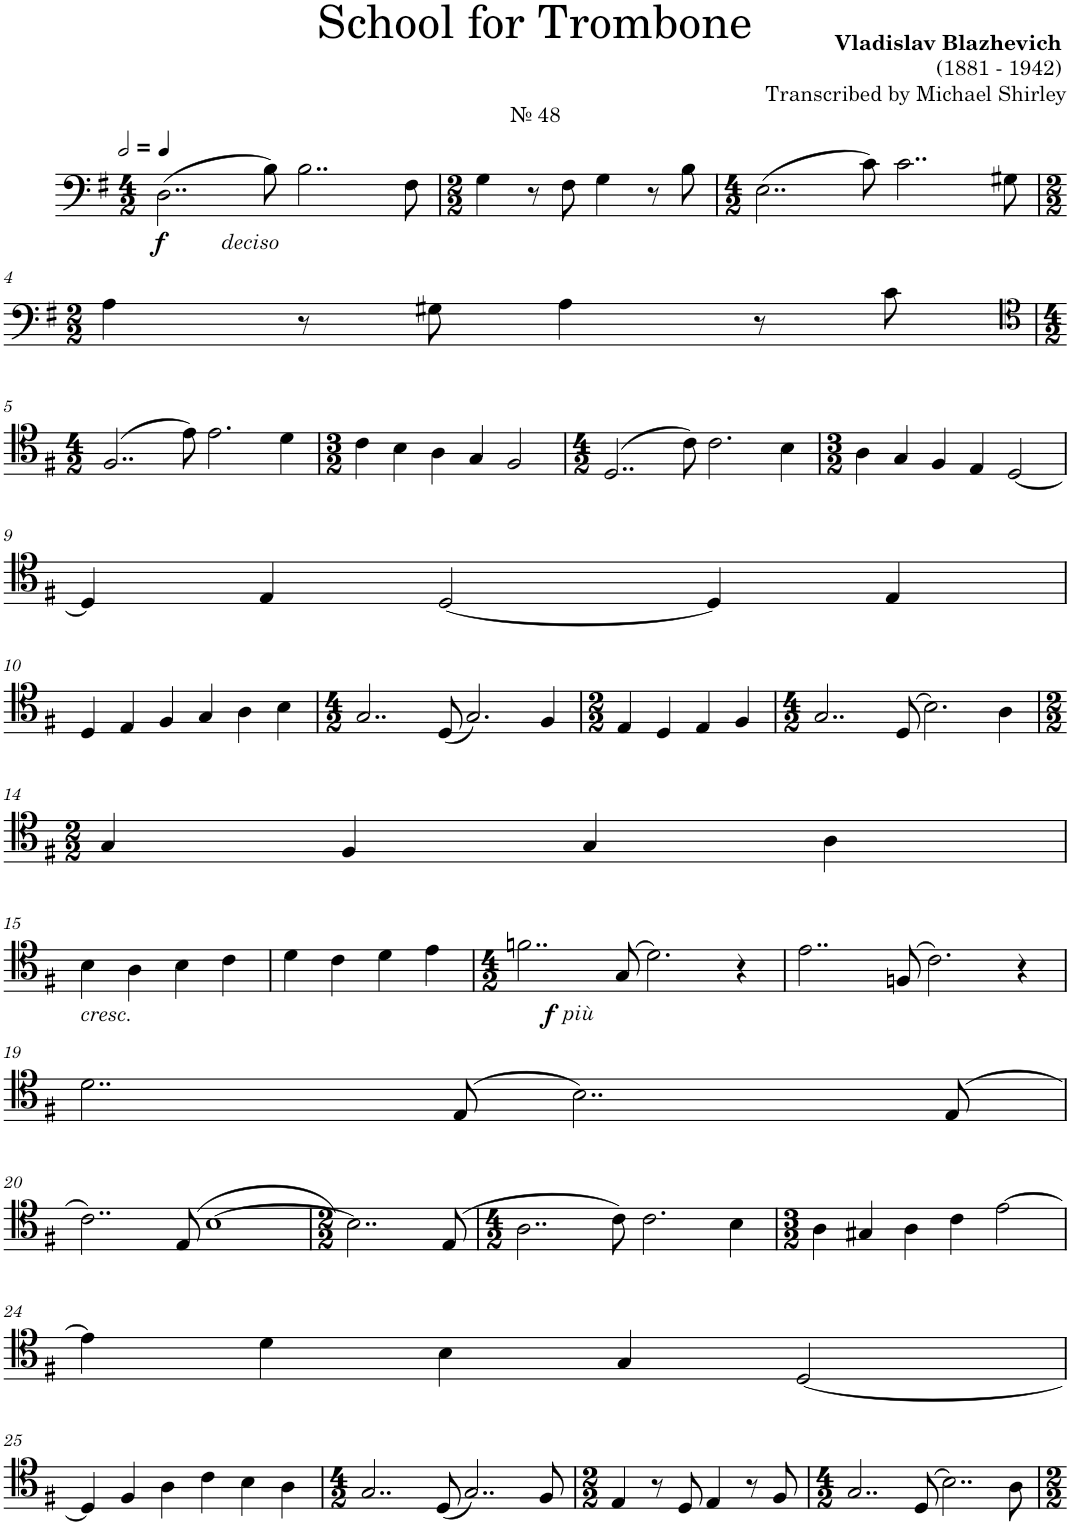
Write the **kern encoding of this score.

**kern	**dynam
*part1	*part1
*staff1	*staff1
*I"Trombone	*
*I'Tbn.	*
*clefF4	*
*k[f#]	*
*M4/2	*
=1	=1
!LO:TX:a:t=№ 48	!
!	!LO:DY:b
(2..D\	f
!LO:TX:b:i:t=deciso	!
8B\)	.
2..B\	.
8F#\	.
=2	=2
*M2/2	*
4G\	.
8r	.
8F#\	.
4G\	.
8r	.
8B\	.
=3	=3
*M4/2	*
(2..E\	.
8c\)	.
2..c\	.
8G#X\	.
!!LO:LB:g=z
=4	=4
*M2/2	*
4A\	.
8r	.
8G#X\	.
4A\	.
8r	.
8c\	.
!!LO:LB:g=z
=5	=5
*clefC4	*
*M4/2	*
(2..F#/	.
8e\)	.
2.e\	.
4d\	.
=6	=6
*M3/2	*
4c\	.
4B\	.
4A\	.
4G/	.
2F#/	.
=7	=7
*M4/2	*
(2..D/	.
8c\)	.
2.c\	.
4B\	.
=8	=8
*M3/2	*
4A\	.
4G/	.
4F#/	.
4E/	.
[2D/	.
!!LO:LB:g=z
=9	=9
4D/]	.
4E/	.
[2D/	.
4D/]	.
4E/	.
!!LO:LB:g=z
=10	=10
4D/	.
4E/	.
4F#/	.
4G/	.
4A\	.
4B\	.
=11	=11
*M4/2	*
2..G/	.
(8D/	.
2.G/)	.
4F#/	.
=12	=12
*M2/2	*
4E/	.
4D/	.
4E/	.
4F#/	.
=13	=13
*M4/2	*
2..G/	.
(8D/	.
2.B\)	.
4A\	.
!!LO:LB:g=z
=14	=14
*M2/2	*
4G/	.
4F#/	.
4G/	.
4A\	.
!!LO:LB:g=z
=15	=15
!LO:TX:b:i:t=cresc.	!
4B\	.
4A\	.
4B\	.
4c\	.
=16	=16
4d\	.
4c\	.
4d\	.
4e\	.
=17	=17
*M4/2	*
!LO:TX:b:i:t=più	!
!	!LO:DY:b
2..fn\	f
(8G/	.
2.d\)	.
4r	.
=18	=18
2..e\	.
(8Fn/	.
2.c\)	.
4r	.
!!LO:LB:g=z
=19	=19
2..d\	.
(8E/	.
2..B\)	.
(8E/	.
!!LO:LB:g=z
=20	=20
2..c\)	.
(8E/	.
[1B)	.
=21	=21
*M2/2	*
2..B\]	.
(8E/	.
=22	=22
*M4/2	*
2..A\	.
8c\)	.
2.c\	.
4B\	.
=23	=23
*M3/2	*
4A\	.
4G#X/	.
4A\	.
4c\	.
[2e\	.
!!LO:LB:g=z
=24	=24
4e\]	.
4d\	.
4B\	.
4G/	.
[2D/	.
!!LO:LB:g=z
=25	=25
4D/]	.
4F#/	.
4A\	.
4c\	.
4B\	.
4A\	.
=26	=26
*M4/2	*
2..G/	.
(8D/	.
2..G/)	.
8F#/	.
=27	=27
*M2/2	*
4E/	.
8r	.
8D/	.
4E/	.
8r	.
8F#/	.
=28	=28
*M4/2	*
2..G/	.
(8D/	.
2..B\)	.
8A\	.
=	=
*-	*-
